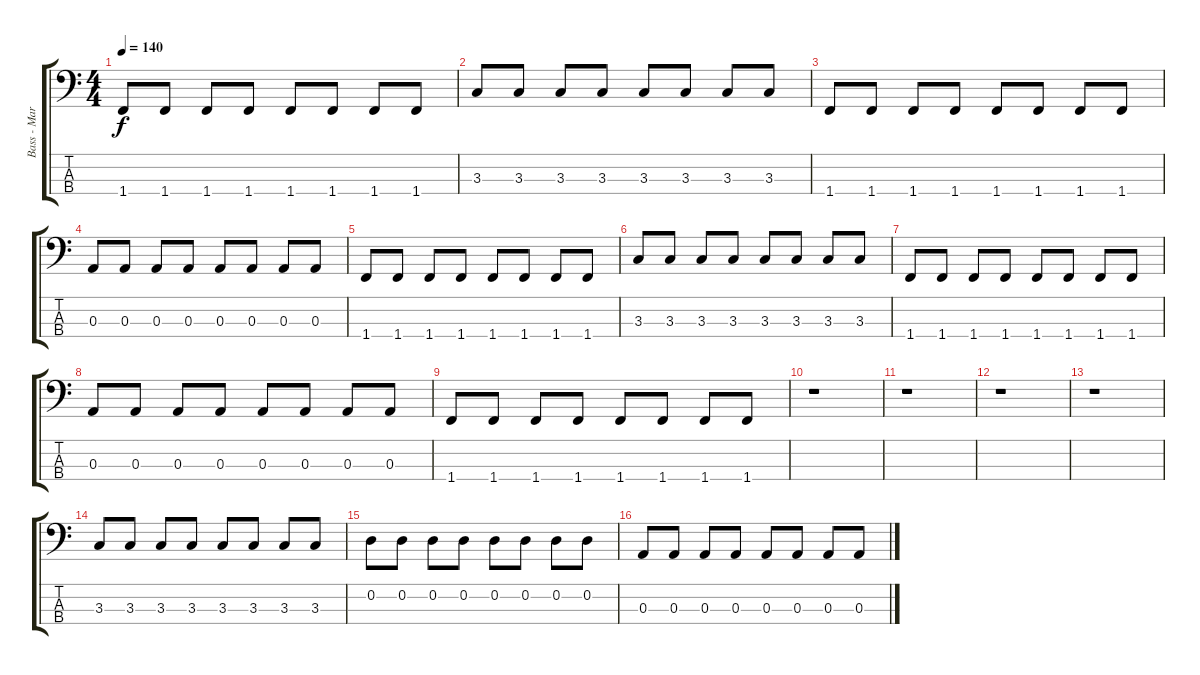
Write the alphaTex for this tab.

\track ("Bass - Mark Allan Hoppus" "Bass - Mar") {instrument electricbasspick}
\staff {score tabs}
\tuning (G2 D2 A1 E1) {hide}
\ts (4 4)
\tempo 140
\clef f4
\ks c
1.4.8{dy f} 1.4.8 1.4.8 1.4.8 1.4.8 1.4.8 1.4.8 1.4.8 |
3.3.8 3.3.8 3.3.8 3.3.8 3.3.8 3.3.8 3.3.8 3.3.8 |
1.4.8 1.4.8 1.4.8 1.4.8 1.4.8 1.4.8 1.4.8 1.4.8 |
0.3.8 0.3.8 0.3.8 0.3.8 0.3.8 0.3.8 0.3.8 0.3.8 |
1.4.8 1.4.8 1.4.8 1.4.8 1.4.8 1.4.8 1.4.8 1.4.8 |
3.3.8 3.3.8 3.3.8 3.3.8 3.3.8 3.3.8 3.3.8 3.3.8 |
1.4.8 1.4.8 1.4.8 1.4.8 1.4.8 1.4.8 1.4.8 1.4.8 |
0.3.8 0.3.8 0.3.8 0.3.8 0.3.8 0.3.8 0.3.8 0.3.8 |
1.4.8 1.4.8 1.4.8 1.4.8 1.4.8 1.4.8 1.4.8 1.4.8 |
r.1 |
r.1 |
r.1 |
r.1 |
3.3.8 3.3.8 3.3.8 3.3.8 3.3.8 3.3.8 3.3.8 3.3.8 |
0.2.8 0.2.8 0.2.8 0.2.8 0.2.8 0.2.8 0.2.8 0.2.8 |
0.3.8 0.3.8 0.3.8 0.3.8 0.3.8 0.3.8 0.3.8 0.3.8
